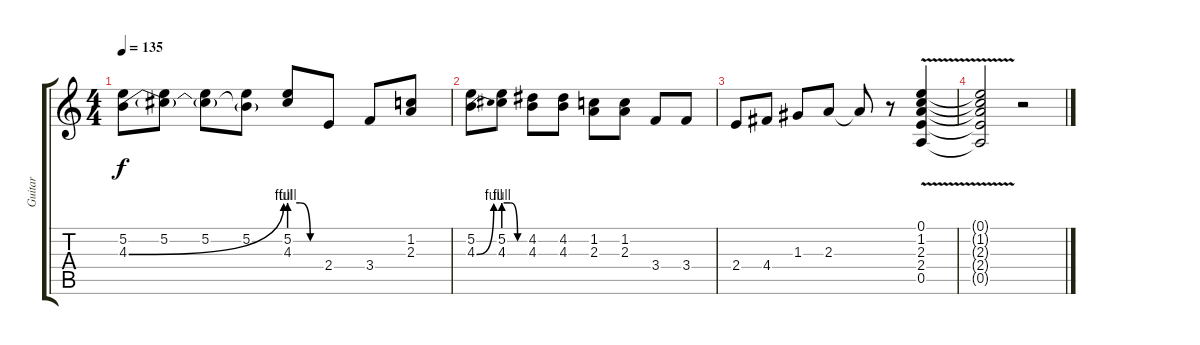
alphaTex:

\track ("Guitar" "Guitar") {instrument electricguitarjazz}
\staff {score tabs}
\tuning (E4 B3 G3 D3 A2 E2) {hide}
\ts (4 4)
\tempo 135
\clef g2
\ks c
(5.2 4.3{be (bend 0 0 60 4)}).8{dy f} (5.2 4.3{t}).8 (5.2 4.3{t}).8 (5.2 4.3{t}).8 (5.2 4.3{be (custom 0 4 20 4 40 0 60 0)}).8 2.4.8 3.4.8 (1.2 2.3).8 |
(5.2 4.3{be (bend 0 0 60 4)}).8 (5.2 4.3{be (custom 0 4 20 4 40 0 60 0)}).8 (4.2 4.3).8 (4.2 4.3).8 (1.2 2.3).8 (1.2 2.3).8 3.4.8 3.4.8 |
2.4.8 4.4.8 1.3.8 2.3.8 2.3{t}.8 r.8 (0.1{v} 1.2{v} 2.3{v} 2.4{v} 0.5{v}).4 |
(0.1{t} 1.2{t} 2.3{t} 2.4{t} 0.5{t}).2 r.2
